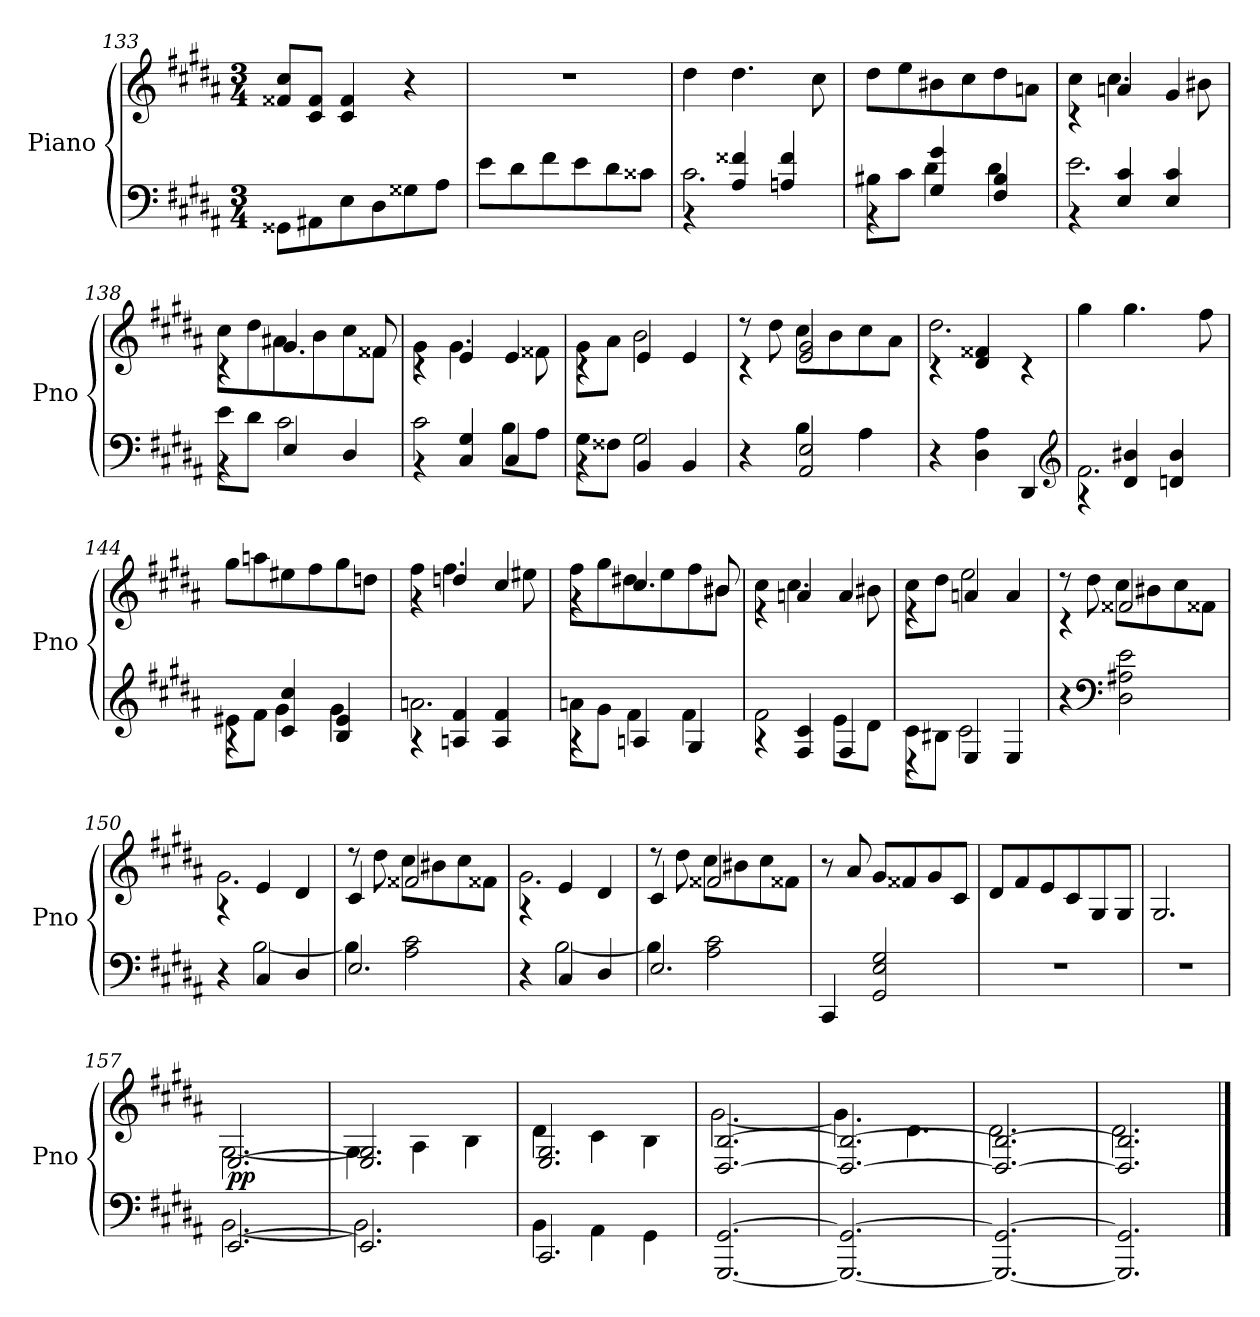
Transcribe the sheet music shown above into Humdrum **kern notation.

**kern	**kern	**dynam
*part1	*part1	*part1
*staff2	*staff1	*staff1/2
*I"Piano	*	*
*I'Pno	*	*
*clefF4	*clefG2	*
*k[f#c#g#d#a#]	*k[f#c#g#d#a#]	*
*g#:	*g#:	*
*M3/4	*M3/4	*
=133	=133	=133
8GG##XL	8f##X 8cc#L	.
8AA#X	8c# 8f##J	.
8E	4c# 4f##	.
8D#	.	.
8G##X	4r	.
8A#J	.	.
=134	=134	=134
8eL	2.r	.
8d#	.	.
8f#	.	.
8e	.	.
8d#	.	.
8c##XJ	.	.
=135	=135	=135
*^	*	*
4rBB	2.c#	4dd#	.
4A# 4f##X	.	4.dd#	.
4An 4f##	.	.	.
.	.	8cc#	.
=136	=136	=136	=136
4rBB	8B#XL	8dd#L	.
.	8c#J	8ee	.
4G# 4g#	4d#	8b#X	.
.	.	8cc#	.
4F# 4B#	4d#	8dd#	.
.	.	8anJ	.
=137	=137	=137	=137
*	*	*^	*
4rBB	2.e	4rc	4cc#	.
4E 4c#	.	4an	4.cc#	.
4E 4c#	.	4g#	.	.
.	.	.	8b#X	.
=138	=138	=138	=138	=138
4rBB	8eL	4rc	8cc#L	.
.	8d#J	.	8dd#	.
4E	2c#	4.g#	8a#X	.
.	.	.	8b	.
4D#	.	.	8cc#	.
.	.	8f##X	8f##XJ	.
=139	=139	=139	=139	=139
4rBB	2c#	4rc	4g#	.
4C# 4G#	.	4e	4.g#	.
4C#	8BL	4e	.	.
.	8A#J	.	8f##X	.
=140	=140	=140	=140	=140
4rBB	8G#L	4rc	8g#L	.
.	8F##XJ	.	8a#J	.
4BB	2G#	4e	2b	.
4BB	.	4e	.	.
=141	=141	=141	=141	=141
4ryy	4r	4rc	8rdd	.
.	.	.	8dd#	.
2AA# 2E	4B	2e 2g#	8cc#L	.
.	.	.	8b	.
.	4A#	.	8cc#	.
.	.	.	8a#J	.
*v	*v	*	*	*
=142	=142	=142	=142
4r	4rc	2.dd#	.
4D# 4A#	4d# 4f##X	.	.
4DD#	4rc	.	.
*	*v	*v	*
*clefG2	*	*
=143	=143	=143
*^	*	*
4rA	2.f#	4gg#	.
4d# 4b#X	.	4.gg#	.
4dn 4b#	.	.	.
.	.	8ff#	.
=144	=144	=144	=144
4rA	8e#XL	8gg#L	.
.	8f#J	8aan	.
4c# 4cc#	4g#	8ee#X	.
.	.	8ff#	.
4B 4e#	4g#	8gg#	.
.	.	8ddnJ	.
=145	=145	=145	=145
*	*	*^	*
4rA	2.an	4rg	4ff#	.
4An 4f#	.	4ddn	4.ff#	.
4A 4f#	.	4cc#	.	.
.	.	.	8ee#X	.
=146	=146	=146	=146	=146
4rA	8anL	4rg	8ff#L	.
.	8g#J	.	8gg#	.
4An	4f#	4.cc#	8dd#X	.
.	.	.	8ee	.
4G#	4f#	.	8ff#	.
.	.	8b#X	8b#XJ	.
=147	=147	=147	=147	=147
4rA	2f#	4re	4cc#	.
4F# 4c#	.	4an	4.cc#	.
4F#	8eL	4a	.	.
.	8d#J	.	8b#X	.
=148	=148	=148	=148	=148
4rD	8c#L	4re	8cc#L	.
.	8B#XJ	.	8dd#J	.
4E	2c#	4an	2ee	.
4E	.	4a	.	.
*v	*v	*	*	*
=149	=149	=149	=149
4r	4rc	8rdd	.
.	.	8dd#	.
*clefF4	*	*	*
2D# 2A#X 2e	2f##X	8cc#L	.
.	.	8b#X	.
.	.	8cc#	.
.	.	8f##XJ	.
=150	=150	=150	=150
*^	*	*	*
4ryy	4r	4rA	2.g#	.
4C#	[2B	4e	.	.
4D#	.	4d#	.	.
=151	=151	=151	=151	=151
2.E	4B]	4c#	8rdd	.
.	.	.	8dd#	.
.	2A# 2c#	2f##X	8cc#L	.
.	.	.	8b#X	.
.	.	.	8cc#	.
.	.	.	8f##XJ	.
=152	=152	=152	=152	=152
4ryy	4r	4rA	2.g#	.
4C#	[2B	4e	.	.
4D#	.	4d#	.	.
=153	=153	=153	=153	=153
2.E	4B]	4c#	8rdd	.
.	.	.	8dd#	.
.	2A# 2c#	2f##X	8cc#L	.
.	.	.	8b#X	.
.	.	.	8cc#	.
.	.	.	8f##XJ	.
*v	*v	*	*	*
*	*v	*v	*
=154	=154	=154
4CC#	8r	.
.	8a#	.
2GG# 2E 2G#	8g#L	.
.	8f##X	.
.	8g#	.
.	8c#J	.
=155	=155	=155
2.r	8d#L	.
.	8f#	.
.	8e	.
.	8c#	.
.	8G#	.
.	8G#J	.
=156	=156	=156
2.r	2.G#	.
=157	=157	=157
*^	*^	*
[2.EE	[2.BB	[2.E	[2.G#	pp
=158	=158	=158	=158	=158
2.EE]	2.BB]	2.E] 2.G#]	4G#	.
.	.	.	4A#	.
.	.	.	4B	.
=159	=159	=159	=159	=159
2.CC#	4BB	2.E 2.G#	4d#	.
.	4AA#	.	4c#	.
.	4GG#	.	4B	.
*v	*v	*	*	*
=160	=160	=160	=160
[2.GGG# [2.GG#	[2.D# [2.B	[2.g#	.
=161	=161	=161	=161
2.GGG#_ 2.GG#_	2.D#_ 2.B_	4.g#]	.
.	.	4.d#	.
=162	=162	=162	=162
2.GGG#_ 2.GG#_	2.D#_ 2.B_	2.d#	.
=163	=163	=163	=163
2.GGG#] 2.GG#]	2.D#] 2.B]	2.d#	.
*	*v	*v	*
==	==	==
*-	*-	*-
